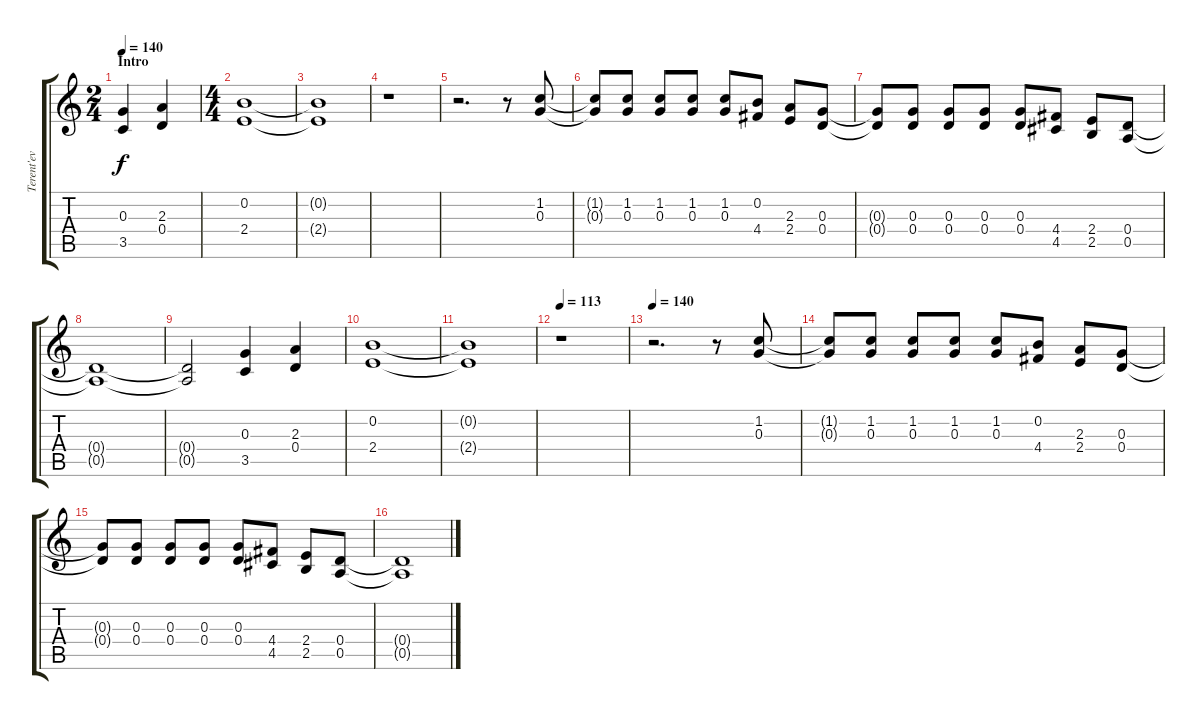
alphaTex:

\track ("Terent'ev " "Terent'ev ") {instrument distortionguitar}
\staff {score tabs}
\tuning (E4 B3 G3 D3 A2 E2) {hide}
\ts (2 4)
\section ("" "Intro ")
\tempo 140
\clef g2
\ks c
(0.3 3.5).4{dy f instrument distortionguitar} (2.3 0.4).4 |
\ts (4 4)
(0.2 2.4).1 |
(0.2{t} 2.4{t}).1 |
r.1 |
r.2{d} r.8 (1.2 0.3).8 |
(1.2{t} 0.3{t}).8 (1.2 0.3).8 (1.2 0.3).8 (1.2 0.3).8 (1.2 0.3).8 (0.2 4.4).8 (2.3 2.4).8 (0.3 0.4).8 |
(0.3{t} 0.4{t}).8 (0.3 0.4).8 (0.3 0.4).8 (0.3 0.4).8 (0.3 0.4).8 (4.4 4.5).8 (2.4 2.5).8 (0.4 0.5).8 |
(0.4{t} 0.5{t}).1 |
(0.4{t} 0.5{t}).2 (0.3 3.5).4 (2.3 0.4).4 |
(0.2 2.4).1 |
(0.2{t} 2.4{t}).1 |
\tempo 113
r.1 |
\tempo 140
r.2{d} r.8 (1.2 0.3).8 |
(1.2{t} 0.3{t}).8 (1.2 0.3).8 (1.2 0.3).8 (1.2 0.3).8 (1.2 0.3).8 (0.2 4.4).8 (2.3 2.4).8 (0.3 0.4).8 |
(0.3{t} 0.4{t}).8 (0.3 0.4).8 (0.3 0.4).8 (0.3 0.4).8 (0.3 0.4).8 (4.4 4.5).8 (2.4 2.5).8 (0.4 0.5).8 |
(0.4{t} 0.5{t}).1
